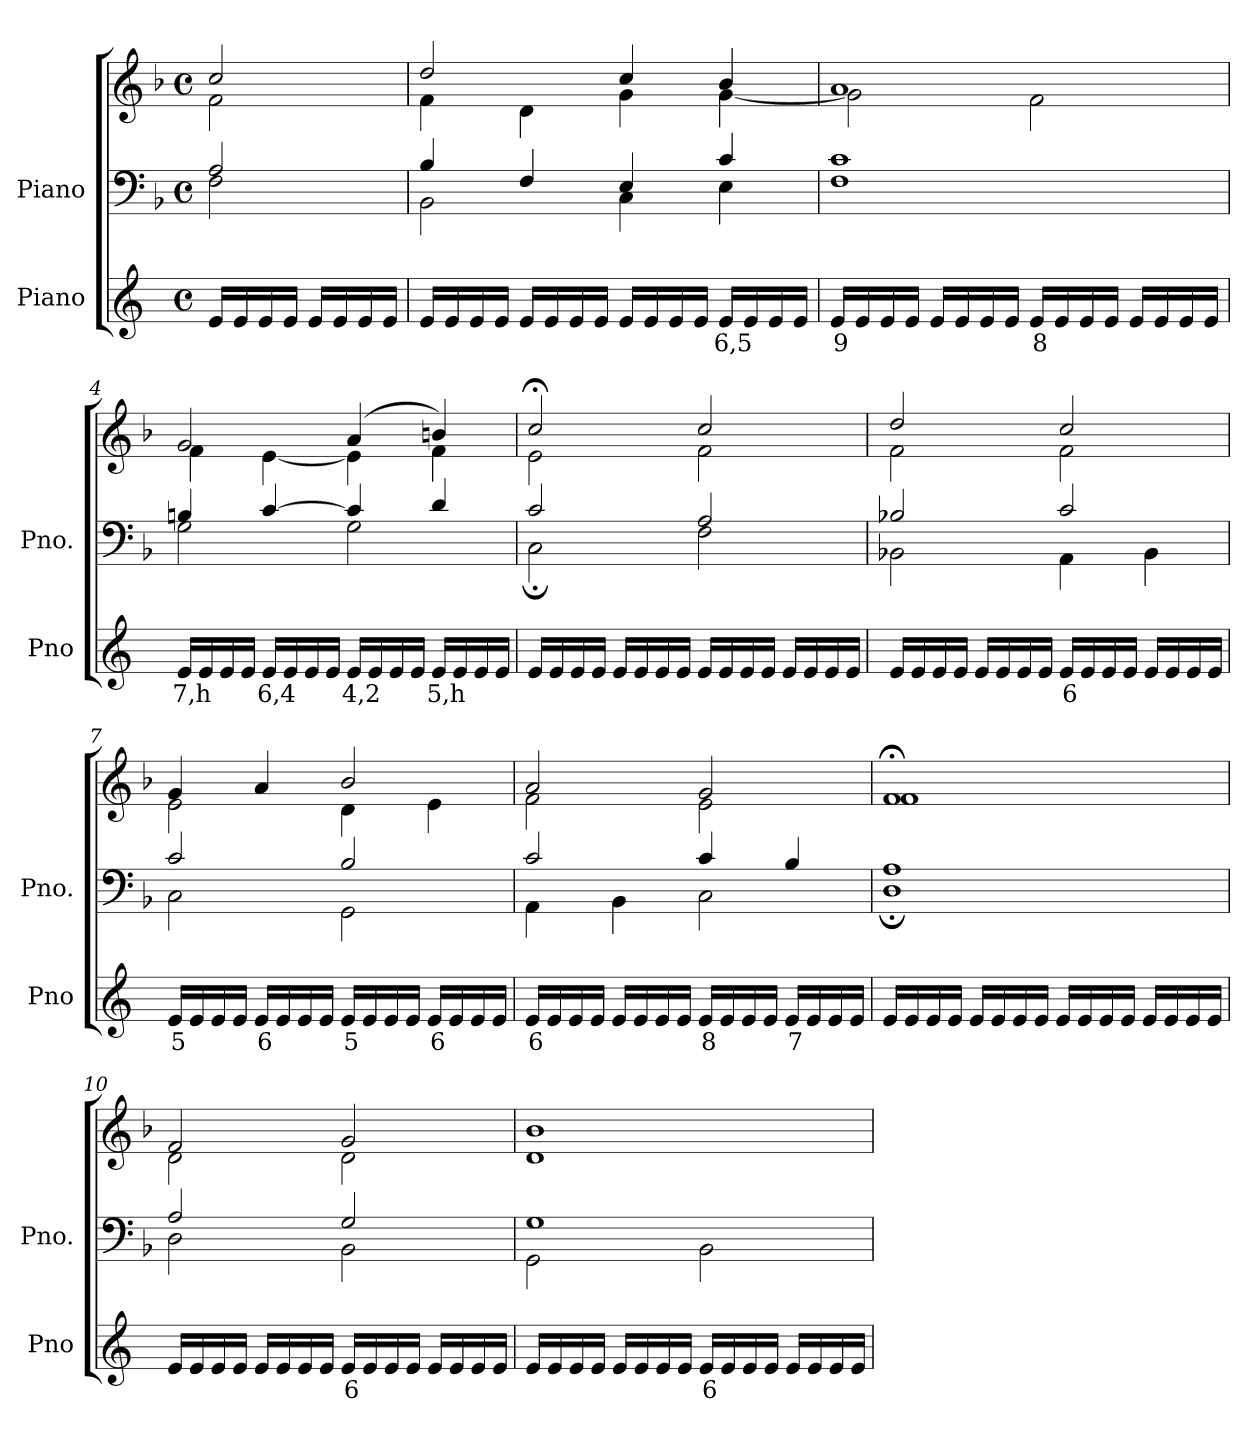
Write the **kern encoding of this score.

**kern	**text	**kern	**kern
*part2	*part2	*part1	*part1
*staff3	*staff3	*staff2	*staff1
*I"Piano	*	*I"Piano	*
*I'Pno	*	*I'Pno.	*
*clefG2	*	*clefF4	*clefG2
*k[]	*	*k[b-]	*k[b-]
*M4/4	*	*M4/4	*M4/4
*met(c)	*	*met(c)	*met(c)
=1	=1	=1	=1
*	*	*^	*^
16e/LL	.	2A/	2F\	2cc/	2f\
16e/	.	.	.	.	.
16e/	.	.	.	.	.
16e/JJ	.	.	.	.	.
16e/LL	.	.	.	.	.
16e/	.	.	.	.	.
16e/	.	.	.	.	.
16e/JJ	.	.	.	.	.
=2	=2	=2	=2	=2	=2
16e/LL	.	4B-/	2BB-\	2dd/	4f\
16e/	.	.	.	.	.
16e/	.	.	.	.	.
16e/JJ	.	.	.	.	.
16e/LL	.	4F/	.	.	4d\
16e/	.	.	.	.	.
16e/	.	.	.	.	.
16e/JJ	.	.	.	.	.
16e/LL	.	4E/	4C\	4cc/	4g\
16e/	.	.	.	.	.
16e/	.	.	.	.	.
16e/JJ	.	.	.	.	.
!	!LO:LY:b	!	!	!	!
16e/LL	6,5	4c/	4E\	4b-/	[4g\
16e/	.	.	.	.	.
16e/	.	.	.	.	.
16e/JJ	.	.	.	.	.
=3	=3	=3	=3	=3	=3
!	!LO:LY:b	!	!	!	!
16e/LL	9	1c	1F	1a	2g\]
16e/	.	.	.	.	.
16e/	.	.	.	.	.
16e/JJ	.	.	.	.	.
16e/LL	.	.	.	.	.
16e/	.	.	.	.	.
16e/	.	.	.	.	.
16e/JJ	.	.	.	.	.
!	!LO:LY:b	!	!	!	!
16e/LL	8	.	.	.	2f\
16e/	.	.	.	.	.
16e/	.	.	.	.	.
16e/JJ	.	.	.	.	.
16e/LL	.	.	.	.	.
16e/	.	.	.	.	.
16e/	.	.	.	.	.
16e/JJ	.	.	.	.	.
=4	=4	=4	=4	=4	=4
!	!LO:LY:b	!	!	!	!
16e/LL	7,h	4Bn/	2G\	2g/	4f\
16e/	.	.	.	.	.
16e/	.	.	.	.	.
16e/JJ	.	.	.	.	.
!	!LO:LY:b	!	!	!	!
16e/LL	6,4	[4c/	.	.	[4e\
16e/	.	.	.	.	.
16e/	.	.	.	.	.
16e/JJ	.	.	.	.	.
!	!LO:LY:b	!	!	!	!
16e/LL	4,2	4c/]	2G\	(>4a/	4e\]
16e/	.	.	.	.	.
16e/	.	.	.	.	.
16e/JJ	.	.	.	.	.
!	!LO:LY:b	!	!	!	!
16e/LL	5,h	4d/	.	4bn/)	4f\
16e/	.	.	.	.	.
16e/	.	.	.	.	.
16e/JJ	.	.	.	.	.
=5	=5	=5	=5	=5	=5
16e/LL	.	2c/	2C;\	2cc;</	2e\
16e/	.	.	.	.	.
16e/	.	.	.	.	.
16e/JJ	.	.	.	.	.
16e/LL	.	.	.	.	.
16e/	.	.	.	.	.
16e/	.	.	.	.	.
16e/JJ	.	.	.	.	.
16e/LL	.	2A/	2F\	2cc/	2f\
16e/	.	.	.	.	.
16e/	.	.	.	.	.
16e/JJ	.	.	.	.	.
16e/LL	.	.	.	.	.
16e/	.	.	.	.	.
16e/	.	.	.	.	.
16e/JJ	.	.	.	.	.
=6	=6	=6	=6	=6	=6
16e/LL	.	2B-X/	2BB-X\	2dd/	2f\
16e/	.	.	.	.	.
16e/	.	.	.	.	.
16e/JJ	.	.	.	.	.
16e/LL	.	.	.	.	.
16e/	.	.	.	.	.
16e/	.	.	.	.	.
16e/JJ	.	.	.	.	.
!	!LO:LY:b	!	!	!	!
16e/LL	6	2c/	4AA\	2cc/	2f\
16e/	.	.	.	.	.
16e/	.	.	.	.	.
16e/JJ	.	.	.	.	.
!	!LO:LY:b	!	!	!	!
16e/LL	_	.	4BB-\	.	.
16e/	.	.	.	.	.
16e/	.	.	.	.	.
16e/JJ	.	.	.	.	.
=7	=7	=7	=7	=7	=7
!	!LO:LY:b	!	!	!	!
16e/LL	5	2c/	2C\	4g/	2e\
16e/	.	.	.	.	.
16e/	.	.	.	.	.
16e/JJ	.	.	.	.	.
!	!LO:LY:b	!	!	!	!
16e/LL	6	.	.	4a/	.
16e/	.	.	.	.	.
16e/	.	.	.	.	.
16e/JJ	.	.	.	.	.
!	!LO:LY:b	!	!	!	!
16e/LL	5	2B-/	2GG\	2b-/	4d\
16e/	.	.	.	.	.
16e/	.	.	.	.	.
16e/JJ	.	.	.	.	.
!	!LO:LY:b	!	!	!	!
16e/LL	6	.	.	.	4e\
16e/	.	.	.	.	.
16e/	.	.	.	.	.
16e/JJ	.	.	.	.	.
=8	=8	=8	=8	=8	=8
!	!LO:LY:b	!	!	!	!
16e/LL	6	2c/	4AA\	2a/	2f\
16e/	.	.	.	.	.
16e/	.	.	.	.	.
16e/JJ	.	.	.	.	.
!	!LO:LY:b	!	!	!	!
16e/LL	_	.	4BB-\	.	.
16e/	.	.	.	.	.
16e/	.	.	.	.	.
16e/JJ	.	.	.	.	.
!	!LO:LY:b	!	!	!	!
16e/LL	8	4c/	2C\	2g/	2e\
16e/	.	.	.	.	.
16e/	.	.	.	.	.
16e/JJ	.	.	.	.	.
!	!LO:LY:b	!	!	!	!
16e/LL	7	4B-/	.	.	.
16e/	.	.	.	.	.
16e/	.	.	.	.	.
16e/JJ	.	.	.	.	.
=9	=9	=9	=9	=9	=9
16e/LL	.	1A	1D;	1f;<	1f
16e/	.	.	.	.	.
16e/	.	.	.	.	.
16e/JJ	.	.	.	.	.
16e/LL	.	.	.	.	.
16e/	.	.	.	.	.
16e/	.	.	.	.	.
16e/JJ	.	.	.	.	.
16e/LL	.	.	.	.	.
16e/	.	.	.	.	.
16e/	.	.	.	.	.
16e/JJ	.	.	.	.	.
16e/LL	.	.	.	.	.
16e/	.	.	.	.	.
16e/	.	.	.	.	.
16e/JJ	.	.	.	.	.
=10	=10	=10	=10	=10	=10
16e/LL	.	2A/	2D\	2f/	2d\
16e/	.	.	.	.	.
16e/	.	.	.	.	.
16e/JJ	.	.	.	.	.
16e/LL	.	.	.	.	.
16e/	.	.	.	.	.
16e/	.	.	.	.	.
16e/JJ	.	.	.	.	.
!	!LO:LY:b	!	!	!	!
16e/LL	6	2G/	2BB-\	2g/	2d\
16e/	.	.	.	.	.
16e/	.	.	.	.	.
16e/JJ	.	.	.	.	.
16e/LL	.	.	.	.	.
16e/	.	.	.	.	.
16e/	.	.	.	.	.
16e/JJ	.	.	.	.	.
=11	=11	=11	=11	=11	=11
16e/LL	.	1G	2GG\	1b-	1d
16e/	.	.	.	.	.
16e/	.	.	.	.	.
16e/JJ	.	.	.	.	.
16e/LL	.	.	.	.	.
16e/	.	.	.	.	.
16e/	.	.	.	.	.
16e/JJ	.	.	.	.	.
!	!LO:LY:b	!	!	!	!
16e/LL	6	.	2BB-\	.	.
16e/	.	.	.	.	.
16e/	.	.	.	.	.
16e/JJ	.	.	.	.	.
16e/LL	.	.	.	.	.
16e/	.	.	.	.	.
16e/	.	.	.	.	.
16e/JJ	.	.	.	.	.
*	*	*v	*v	*	*
*	*	*	*v	*v
=	=	=	=
*-	*-	*-	*-
